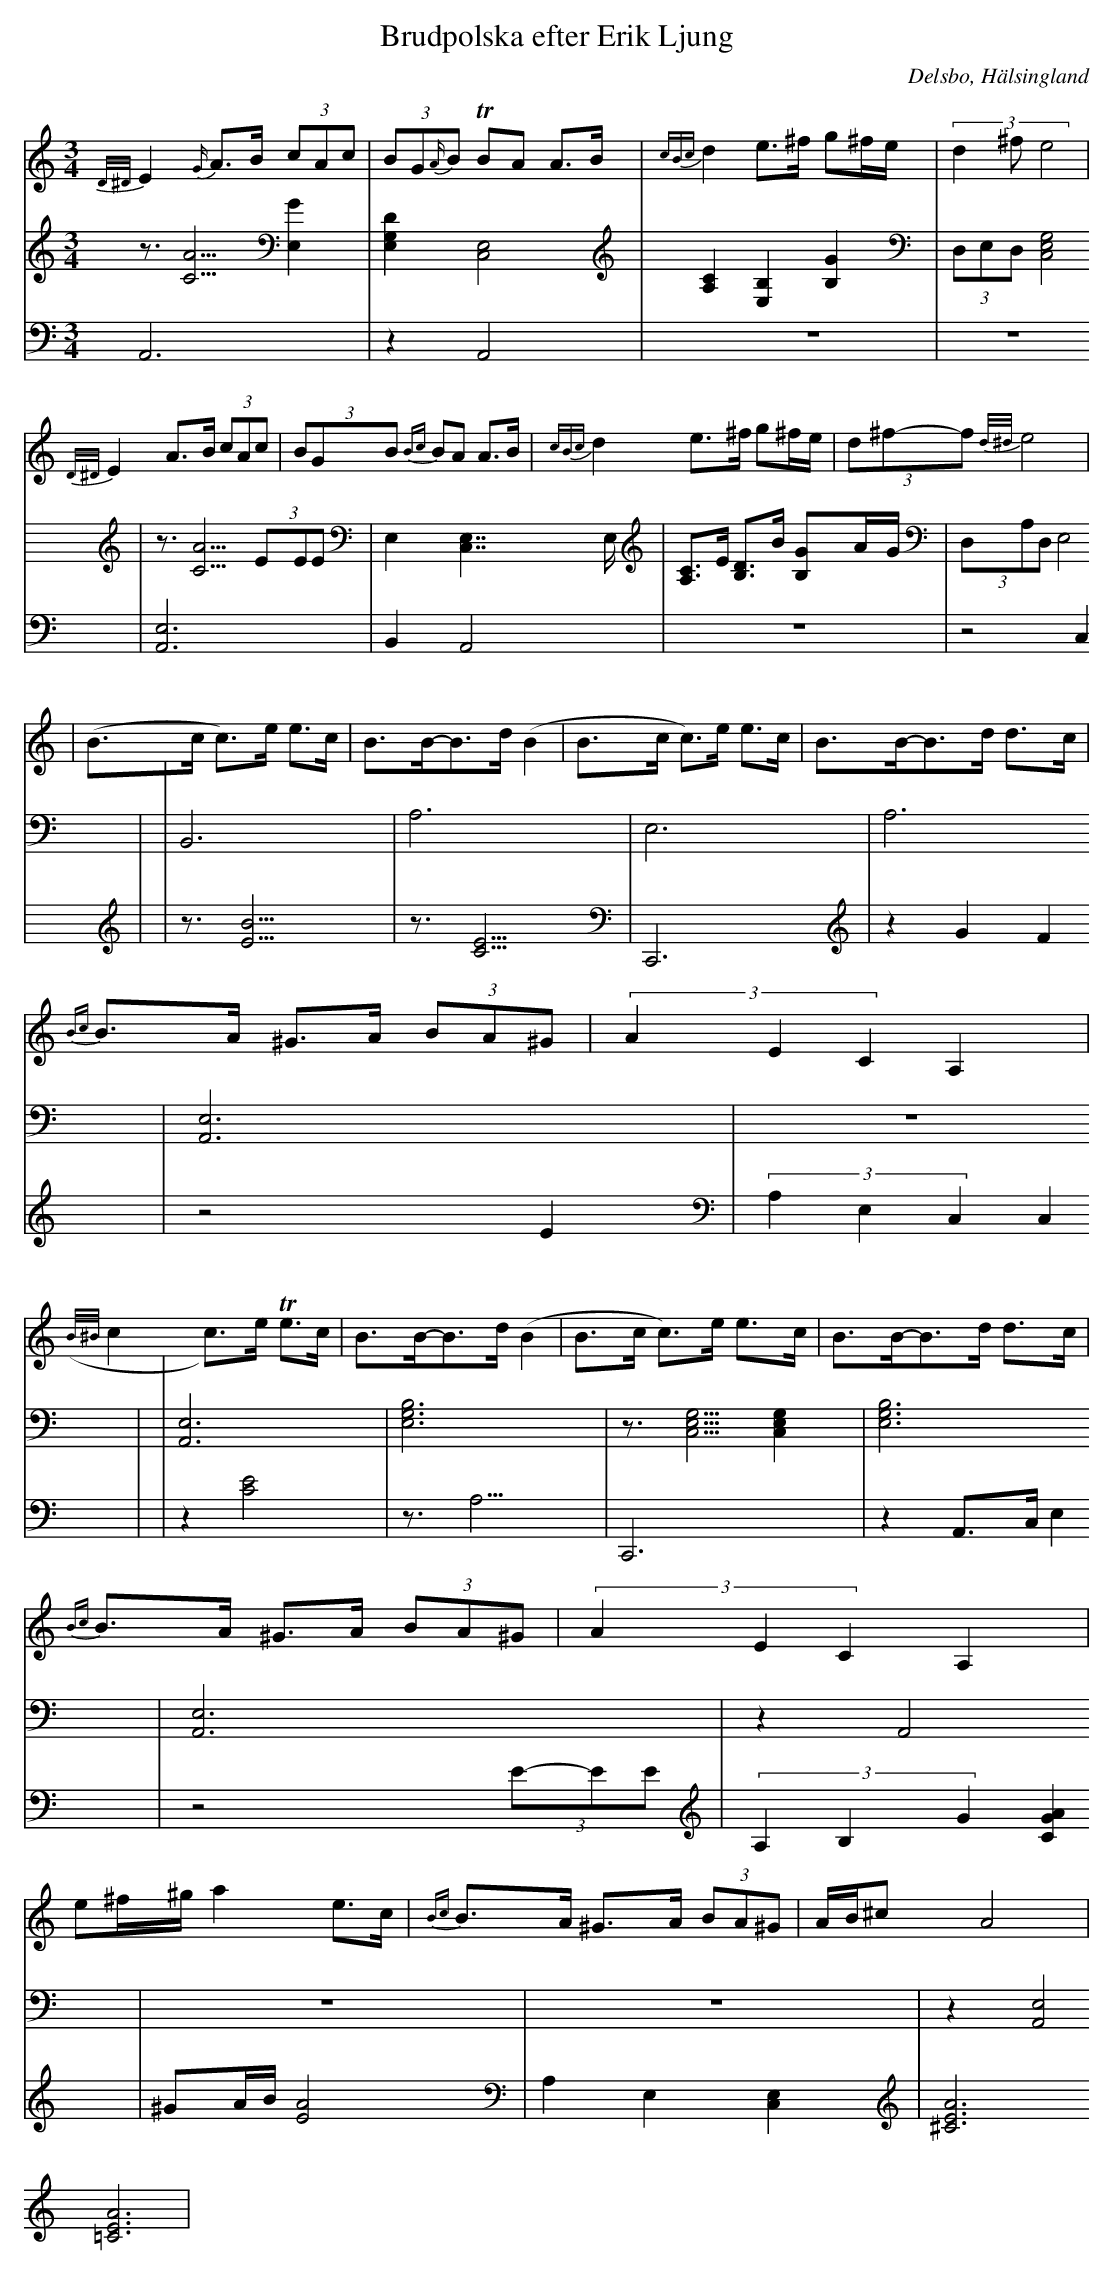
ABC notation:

X:1
T: Brudpolska efter Erik Ljung
Q: 105
O: Delsbo, Hälsingland
M: 3/4
L: 1/8
K: Am
V:1
V:2
V:3 =Merge
V:1
{D/^D/}E2 {G/}A>B (3cAc| (3BG{A/}B TBA A>B|{cBc}d2 e>^f g^f/e/|(3d2^f e4 |
{D/^D/}E2 A>B (3cAc| (3BGB {Bc}BA A>B|{cBc}d2 e>^f g^f/e/|(3d^f-f {d/^d/}e4 |
|(B>c c)>e e>c|B>B-B>d (B2|B>c c)>e e>c|B>B-B>d d>c|
{Bc}B>A ^G>A (3BA^G|(3A2E2C2 A,2|
({B/^B/}c2 c)>e Te>c|B>B-B>d (B2|B>c c)>e e>c|B>B-B>d d>c|
{Bc}B>A ^G>A (3BA^G|(3A2E2C2 A,2|
e^f/^g/ a2 e>c|{Bc}B>A ^G>A (3BA^G|A/B/^c A4|
V:2
z3/2[A5/2C5/2] [E,2G2]|[D2E,2G,2] [C,4E,4]|[A,2C2] [E,2B,2] [B,2G2]|(3D,E,D, [E,4G,4C,4]|
z3/2 [A5/2C5/2] (3EEE|E,2 [C,7/2E,7/2]E,/|[A,C]>E [B,D]>B [B,G]A/G/|(3D,A,D, [E,4]|
|[B,,6]|[A,6]|E,6|A,6|
[A,,6E,6]|z6|
|[A,,6E,6]|[E,6G,6B,6]|z3/2[E,5/2G,5/2C,5/2] [E,2G,2C,2]|[E,6G,6B,6]|
[A,,6E,6]|z2 A,,4|
z6|z6|z2 [A,,4E,4]|
V:3
A,,6|z2 A,,4|z6|z6|
[A,,6E,6]|B,,2 A,,4|z6|z4  C,2|
|z3/2[B9/2E9/2]|z3/2[C9/2E9/2]|C,,6|z2 G2 F2|
z4 E2|(3A,2E,2C,2 [C,2]|
|z2 [C4E4]|z3<A,3|C,,6|z2 A,,>C, E,2|
z4 (3E-EE|(3A,2B,2G2 [G2A2C2]|
^GA/B/ [A4E4]|A,2 E,2 [C,2E,2]|[A6^C6E6] [A6=C6E6]|
